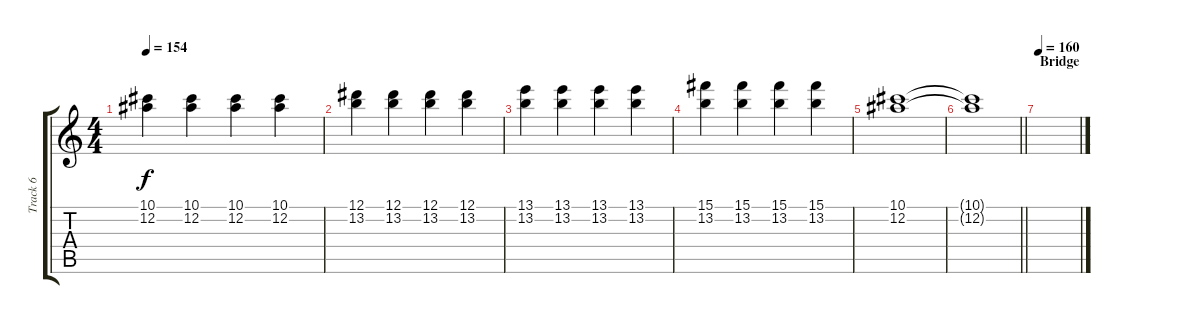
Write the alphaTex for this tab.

\track ("Track 6" "Track 6") {instrument overdrivenguitar}
\staff {score tabs}
\tuning (Eb4 Bb3 Gb3 Db3 Ab2 Eb2) {hide}
\ts (4 4)
\tempo 154
\clef g2
\ks c
(10.1 12.2).4{dy f} (10.1 12.2).4 (10.1 12.2).4 (10.1 12.2).4 |
(12.1 13.2).4 (12.1 13.2).4 (12.1 13.2).4 (12.1 13.2).4 |
(13.1 13.2).4 (13.1 13.2).4 (13.1 13.2).4 (13.1 13.2).4 |
(15.1 13.2).4 (15.1 13.2).4 (15.1 13.2).4 (15.1 13.2).4 |
(10.1 12.2).1{volume 0} |
\barLineRight lightlight
(10.1{t} 12.2{t}).1 |
\section ("" "Bridge")
\tempo 160
